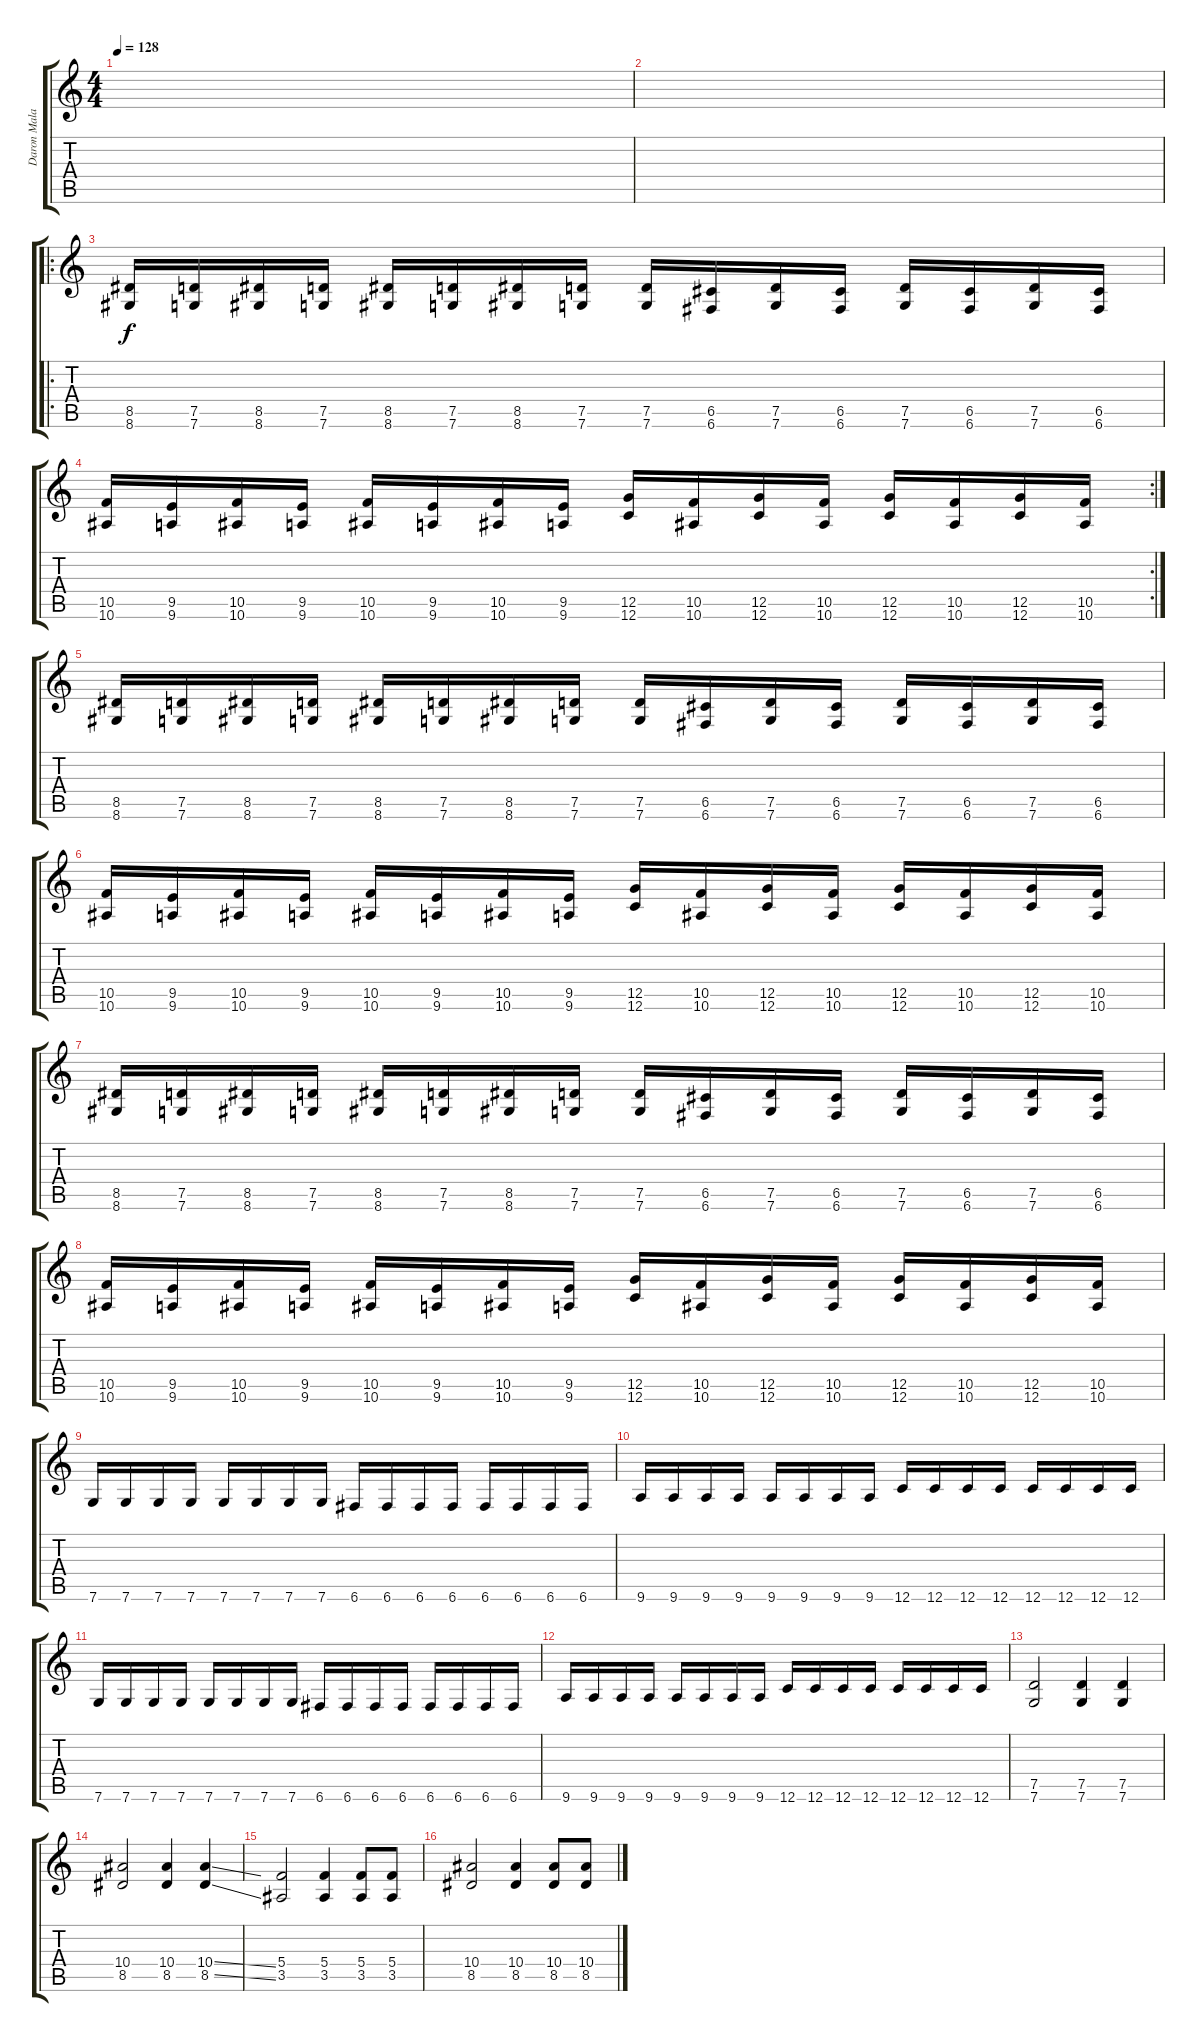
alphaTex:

\track ("Daron Malakian " "Daron Mala") {instrument distortionguitar}
\staff {score tabs}
\tuning (D4 A3 F3 C3 G2 C2) {hide}
\ts (4 4)
\tempo 128
\clef g2
\ks c
|
|
\ro
(8.5 8.6).16 (7.5 7.6).16 (8.5 8.6).16 (7.5 7.6).16 (8.5 8.6).16 (7.5 7.6).16 (8.5 8.6).16 (7.5 7.6).16 (7.5 7.6).16 (6.5 6.6).16 (7.5 7.6).16 (6.5 6.6).16 (7.5 7.6).16 (6.5 6.6).16 (7.5 7.6).16 (6.5 6.6).16 |
\rc 2
(10.5 10.6).16 (9.5 9.6).16 (10.5 10.6).16 (9.5 9.6).16 (10.5 10.6).16 (9.5 9.6).16 (10.5 10.6).16 (9.5 9.6).16 (12.5 12.6).16 (10.5 10.6).16 (12.5 12.6).16 (10.5 10.6).16 (12.5 12.6).16 (10.5 10.6).16 (12.5 12.6).16 (10.5 10.6).16 |
(8.5 8.6).16 (7.5 7.6).16 (8.5 8.6).16 (7.5 7.6).16 (8.5 8.6).16 (7.5 7.6).16 (8.5 8.6).16 (7.5 7.6).16 (7.5 7.6).16 (6.5 6.6).16 (7.5 7.6).16 (6.5 6.6).16 (7.5 7.6).16 (6.5 6.6).16 (7.5 7.6).16 (6.5 6.6).16 |
(10.5 10.6).16 (9.5 9.6).16 (10.5 10.6).16 (9.5 9.6).16 (10.5 10.6).16 (9.5 9.6).16 (10.5 10.6).16 (9.5 9.6).16 (12.5 12.6).16 (10.5 10.6).16 (12.5 12.6).16 (10.5 10.6).16 (12.5 12.6).16 (10.5 10.6).16 (12.5 12.6).16 (10.5 10.6).16 |
(8.5 8.6).16 (7.5 7.6).16 (8.5 8.6).16 (7.5 7.6).16 (8.5 8.6).16 (7.5 7.6).16 (8.5 8.6).16 (7.5 7.6).16 (7.5 7.6).16 (6.5 6.6).16 (7.5 7.6).16 (6.5 6.6).16 (7.5 7.6).16 (6.5 6.6).16 (7.5 7.6).16 (6.5 6.6).16 |
(10.5 10.6).16 (9.5 9.6).16 (10.5 10.6).16 (9.5 9.6).16 (10.5 10.6).16 (9.5 9.6).16 (10.5 10.6).16 (9.5 9.6).16 (12.5 12.6).16 (10.5 10.6).16 (12.5 12.6).16 (10.5 10.6).16 (12.5 12.6).16 (10.5 10.6).16 (12.5 12.6).16 (10.5 10.6).16 |
7.6.16 7.6.16 7.6.16 7.6.16 7.6.16 7.6.16 7.6.16 7.6.16 6.6.16 6.6.16 6.6.16 6.6.16 6.6.16 6.6.16 6.6.16 6.6.16 |
9.6.16 9.6.16 9.6.16 9.6.16 9.6.16 9.6.16 9.6.16 9.6.16 12.6.16 12.6.16 12.6.16 12.6.16 12.6.16 12.6.16 12.6.16 12.6.16 |
7.6.16 7.6.16 7.6.16 7.6.16 7.6.16 7.6.16 7.6.16 7.6.16 6.6.16 6.6.16 6.6.16 6.6.16 6.6.16 6.6.16 6.6.16 6.6.16 |
9.6.16 9.6.16 9.6.16 9.6.16 9.6.16 9.6.16 9.6.16 9.6.16 12.6.16 12.6.16 12.6.16 12.6.16 12.6.16 12.6.16 12.6.16 12.6.16 |
(7.5 7.6).2 (7.5 7.6).4 (7.5 7.6).4 |
(10.4 8.5).2 (10.4 8.5).4 (10.4{ss} 8.5{ss}).4 |
(5.4 3.5).2 (5.4 3.5).4 (5.4 3.5).8 (5.4 3.5).8 |
(10.4 8.5).2 (10.4 8.5).4 (10.4 8.5).8 (10.4 8.5).8
